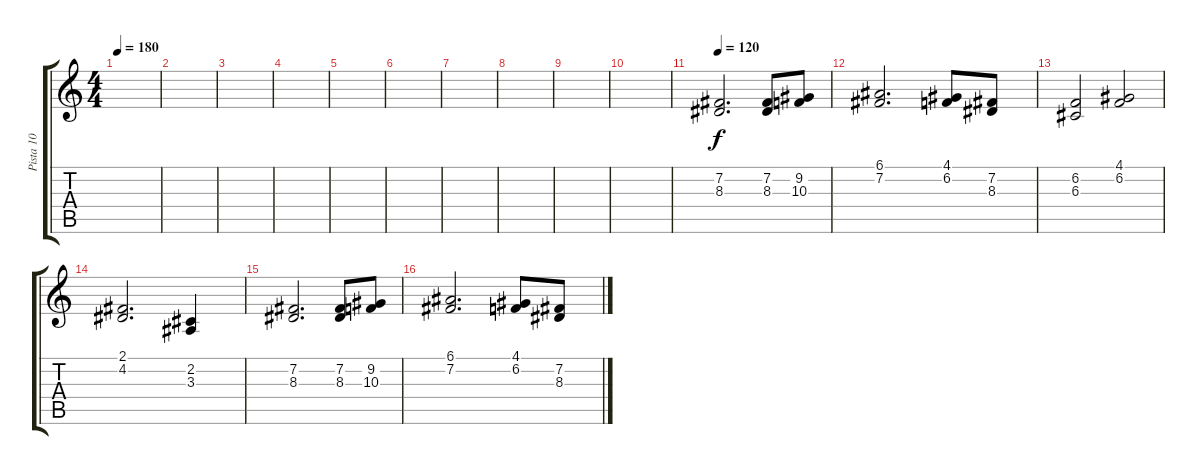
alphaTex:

\track ("Pista 10" "Pista 10") {instrument flute}
\staff {score tabs}
\tuning (E4 B3 G3 D3 A2 E2) {hide}
\ts (4 4)
\tempo 180
\clef g2
\ks c
|
|
|
|
|
|
|
|
|
|
\tempo 120
(7.2 8.3).2{d balance 16 instrument stringensemble1} (7.2 8.3).8 (9.2 10.3).8 |
(6.1 7.2).2{d} (4.1 6.2).8 (7.2 8.3).8 |
(6.2 6.3).2 (4.1 6.2).2 |
(2.1 4.2).2{d} (2.2 3.3).4 |
(7.2 8.3).2{d} (7.2 8.3).8 (9.2 10.3).8 |
(6.1 7.2).2{d} (4.1 6.2).8 (7.2 8.3).8
